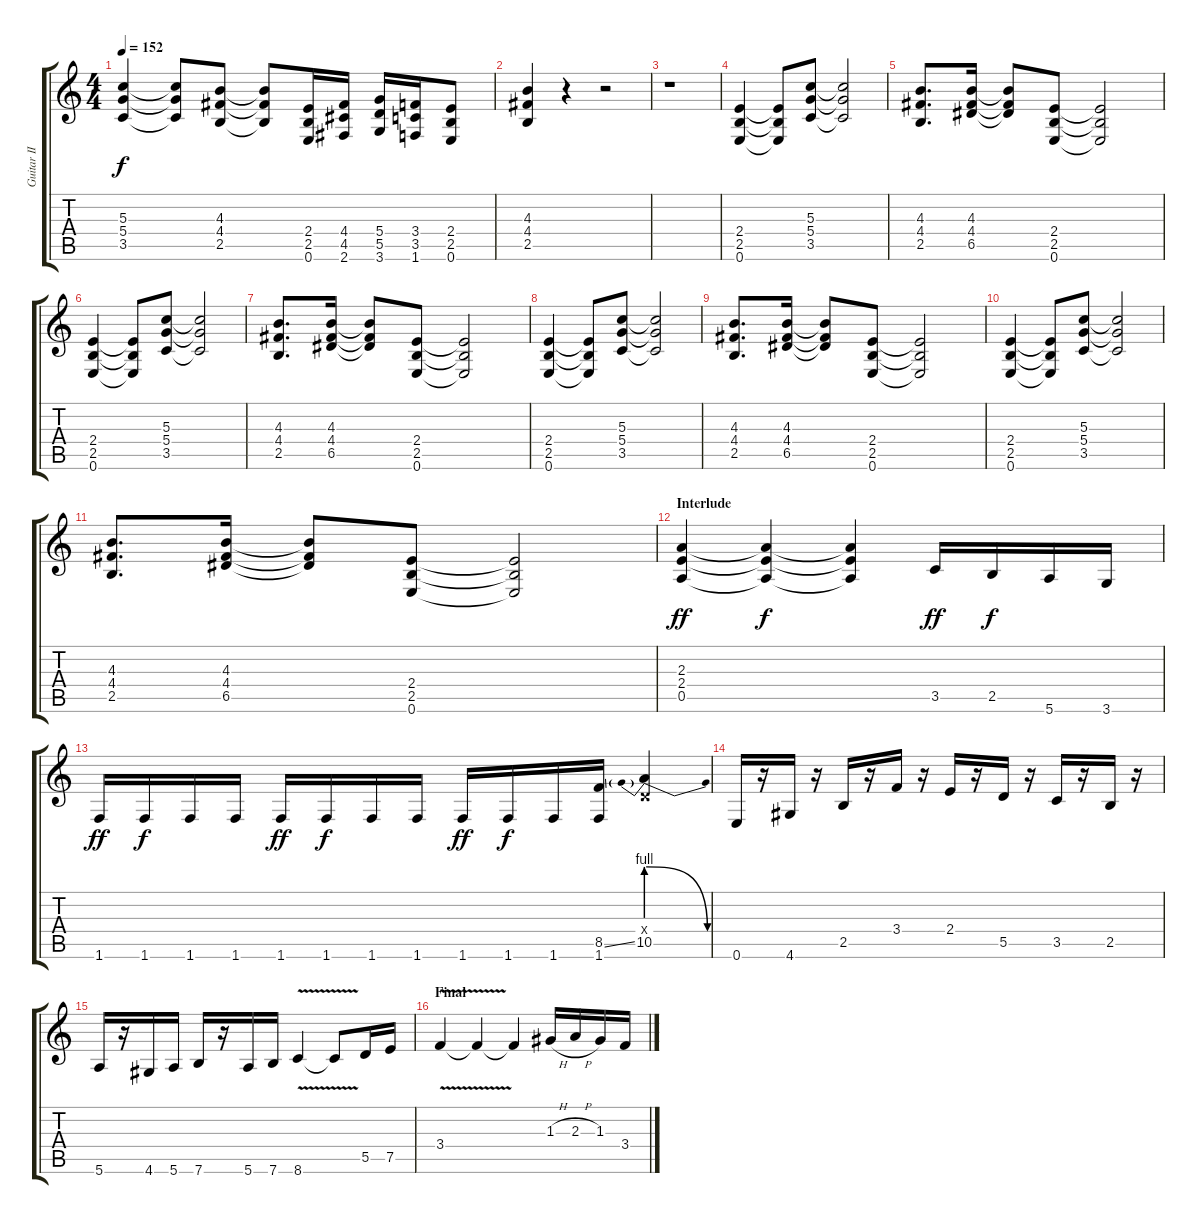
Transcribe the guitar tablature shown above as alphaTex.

\track ("Guitar II" "Guitar II") {instrument overdrivenguitar}
\staff {score tabs}
\tuning (E4 B3 G3 D3 A2 E2) {hide}
\ts (4 4)
\tempo 152
\clef g2
\ks c
(5.3 5.4 3.5).4{dy f} (5.3{t} 5.4{t} 3.5{t}).8 (4.3 4.4 2.5).8 (4.3{t} 4.4{t} 2.5{t}).8 (2.4 2.5 0.6).16 (4.4 4.5 2.6).16 (5.4 5.5 3.6).16 (3.4 3.5 1.6).16 (2.4 2.5 0.6).8 |
(4.3 4.4 2.5).4 r.4 r.2 |
r.1 |
(2.4 2.5 0.6).4 (2.4{t} 2.5{t} 0.6{t}).8 (5.3 5.4 3.5).8 (5.3{t} 5.4{t} 3.5{t}).2 |
(4.3 4.4 2.5).8{d} (4.3 4.4 6.5).16 (4.3{t} 4.4{t} 6.5{t}).8 (2.4 2.5 0.6).8 (2.4{t} 2.5{t} 0.6{t}).2 |
(2.4 2.5 0.6).4 (2.4{t} 2.5{t} 0.6{t}).8 (5.3 5.4 3.5).8 (5.3{t} 5.4{t} 3.5{t}).2 |
(4.3 4.4 2.5).8{d} (4.3 4.4 6.5).16 (4.3{t} 4.4{t} 6.5{t}).8 (2.4 2.5 0.6).8 (2.4{t} 2.5{t} 0.6{t}).2 |
(2.4 2.5 0.6).4 (2.4{t} 2.5{t} 0.6{t}).8 (5.3 5.4 3.5).8 (5.3{t} 5.4{t} 3.5{t}).2 |
(4.3 4.4 2.5).8{d} (4.3 4.4 6.5).16 (4.3{t} 4.4{t} 6.5{t}).8 (2.4 2.5 0.6).8 (2.4{t} 2.5{t} 0.6{t}).2 |
(2.4 2.5 0.6).4 (2.4{t} 2.5{t} 0.6{t}).8 (5.3 5.4 3.5).8 (5.3{t} 5.4{t} 3.5{t}).2 |
(4.3 4.4 2.5).8{d} (4.3 4.4 6.5).16 (4.3{t} 4.4{t} 6.5{t}).8 (2.4 2.5 0.6).8 (2.4{t} 2.5{t} 0.6{t}).2 |
\section ("" "Interlude")
(2.3 2.4 0.5).4{dy ff} (2.3{t} 2.4{t} 0.5{t}).4{dy f} (2.3{t} 2.4{t} 0.5{t}).4 3.5.16{dy ff} 2.5.16{dy f} 5.6.16 3.6.16 |
1.6.16{dy ff} 1.6.16{dy f} 1.6.16 1.6.16 1.6.16{dy ff} 1.6.16{dy f} 1.6.16 1.6.16 1.6.16{dy ff} 1.6.16{dy f} 1.6.16 (8.5{ss} 1.6).16 (0.4{x} 10.5{be (prebendrelease 0 4 60 0)}).4 |
0.6.16 r.16 4.6.16 r.16 2.5.16 r.16 3.4.16 r.16 2.4.16 r.16 5.5.16 r.16 3.5.16 r.16 2.5.16 r.16 |
5.6.16 r.16 4.6.16 5.6.16 7.6.16 r.16 5.6.16 7.6.16 8.6{v}.4 8.6{t}.8 5.5.16 7.5.16 |
\section ("" "Final")
3.4{v}.4 3.4{t}.4 3.4{t}.4 1.3{h}.16 2.3{h}.16 1.3.16 3.4.16
